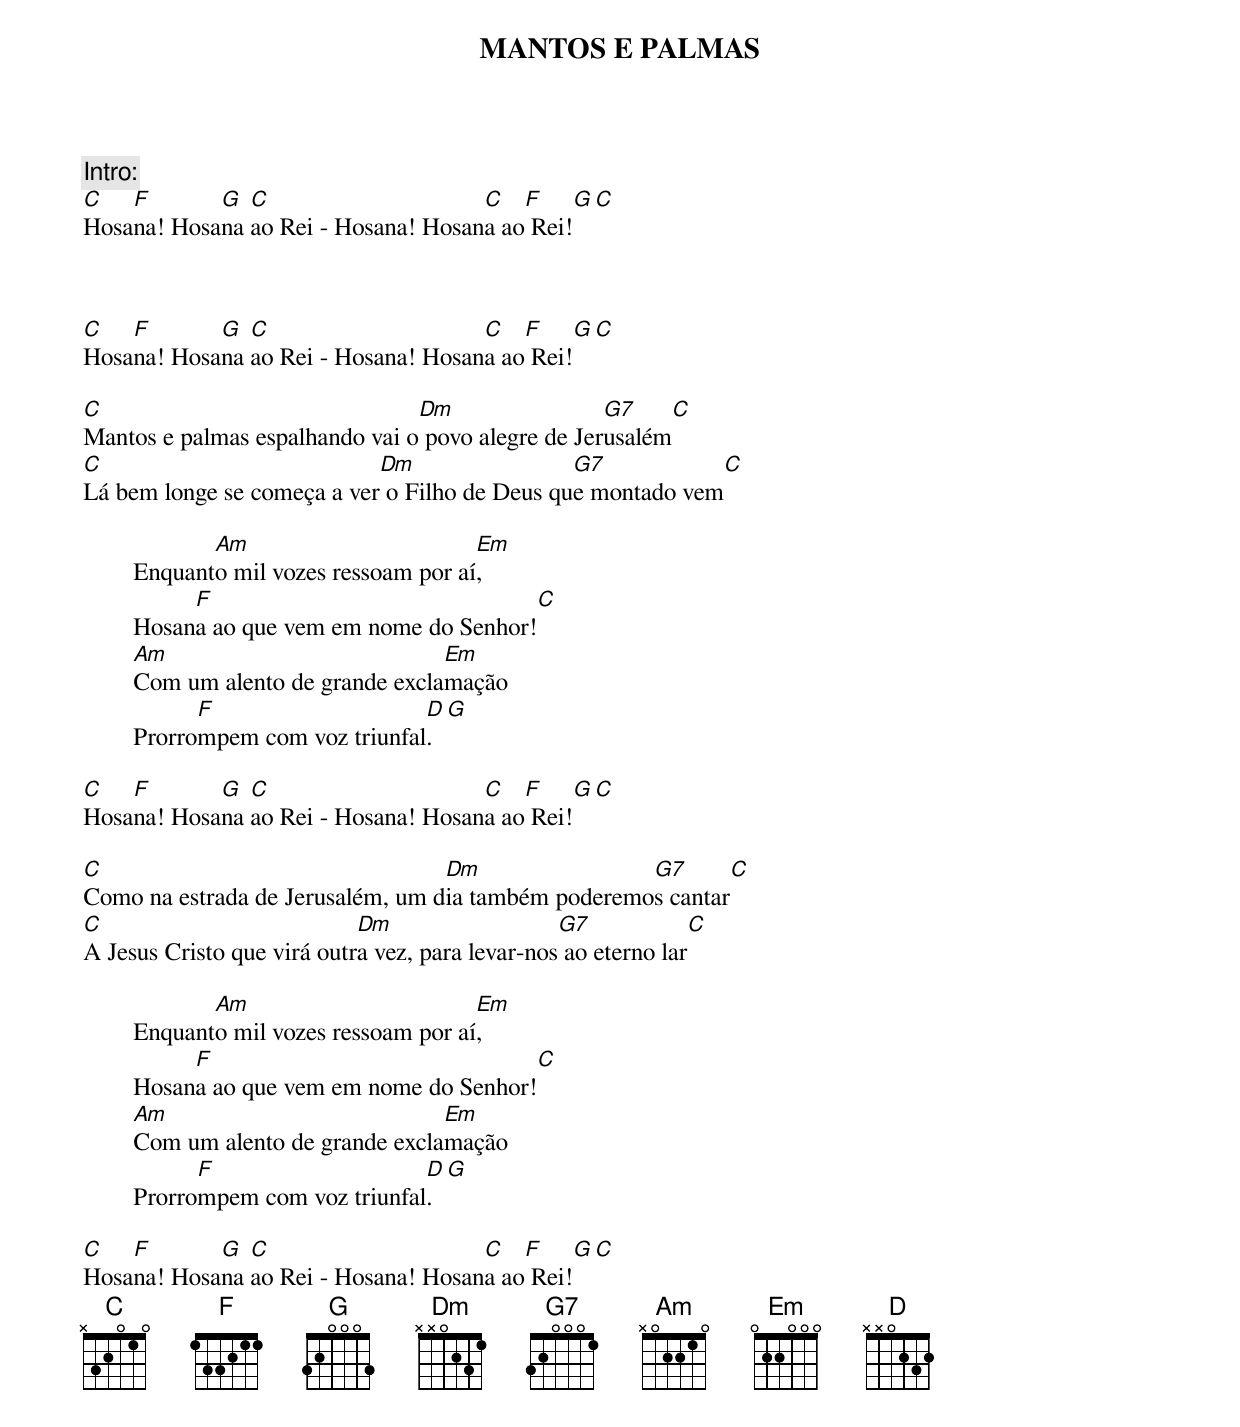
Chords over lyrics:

MANTOS E PALMAS

Intro:
C   F       G  C                     C   F       G  C
Hosana! Hosana ao Rei - Hosana! Hosana ao Rei!



C   F       G  C                     C   F       G  C
Hosana! Hosana ao Rei - Hosana! Hosana ao Rei!

C 			        Dm                 G7			  C
Mantos e palmas espalhando vai o povo alegre de Jerusalém
C		  	    Dm                 G7                                   C
Lá bem longe se começa a ver o Filho de Deus que montado vem

               Am		         Em
	Enquanto mil vozes ressoam por aí,
	     F                                  C
	Hosana ao que vem em nome do Senhor!
	Am                           Em
	Com um alento de grande exclamação
	      F		           D	      G
	Prorrompem com voz triunfal.

C   F       G  C                     C   F       G  C
Hosana! Hosana ao Rei - Hosana! Hosana ao Rei!

C 	      	  	          Dm                G7			   C
Como na estrada de Jerusalém, um dia também poderemos cantar
C		  	    Dm                   G7                            C
A Jesus Cristo que virá outra vez, para levar-nos ao eterno lar

               Am		         Em
	Enquanto mil vozes ressoam por aí,
	     F                                  C
	Hosana ao que vem em nome do Senhor!
	Am                           Em
	Com um alento de grande exclamação
	      F		           D	      G
	Prorrompem com voz triunfal.

C   F       G  C                     C   F       G  C
Hosana! Hosana ao Rei - Hosana! Hosana ao Rei!
